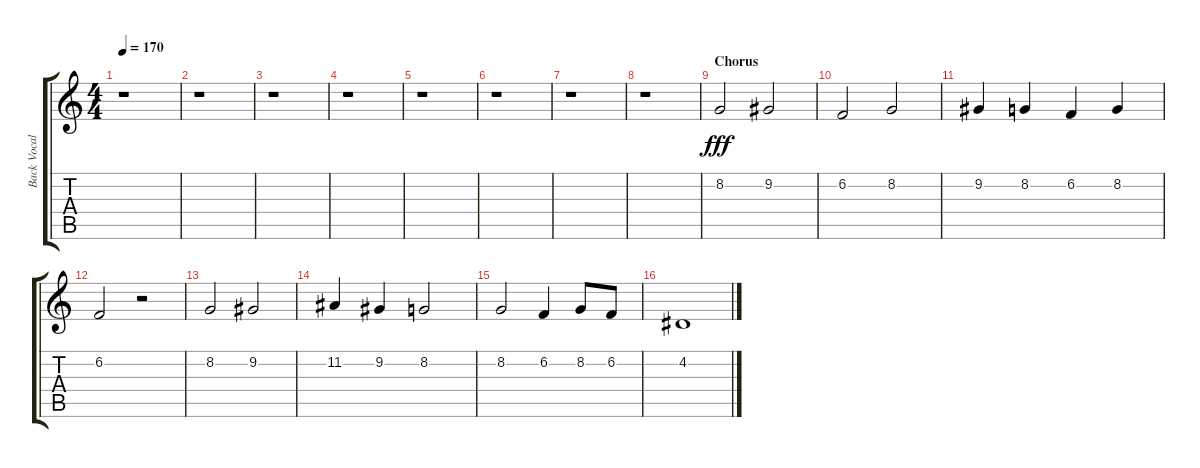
\track ("Back Vocals" "Back Vocal") {instrument choiraahs}
\staff {score tabs}
\tuning (E4 B3 G3 D3 A2 E2) {hide}
\ts (4 4)
\tempo 170
\clef g2
\ks c
r.1{dy fff} |
r.1 |
r.1 |
r.1 |
r.1 |
r.1 |
r.1 |
r.1 |
\section ("" "Chorus")
8.2.2 9.2.2 |
6.2.2 8.2.2 |
9.2.4 8.2.4 6.2.4 8.2.4 |
6.2.2 r.2 |
8.2.2 9.2.2 |
11.2.4 9.2.4 8.2.2 |
8.2.2 6.2.4 8.2.8 6.2.8 |
4.2.1
